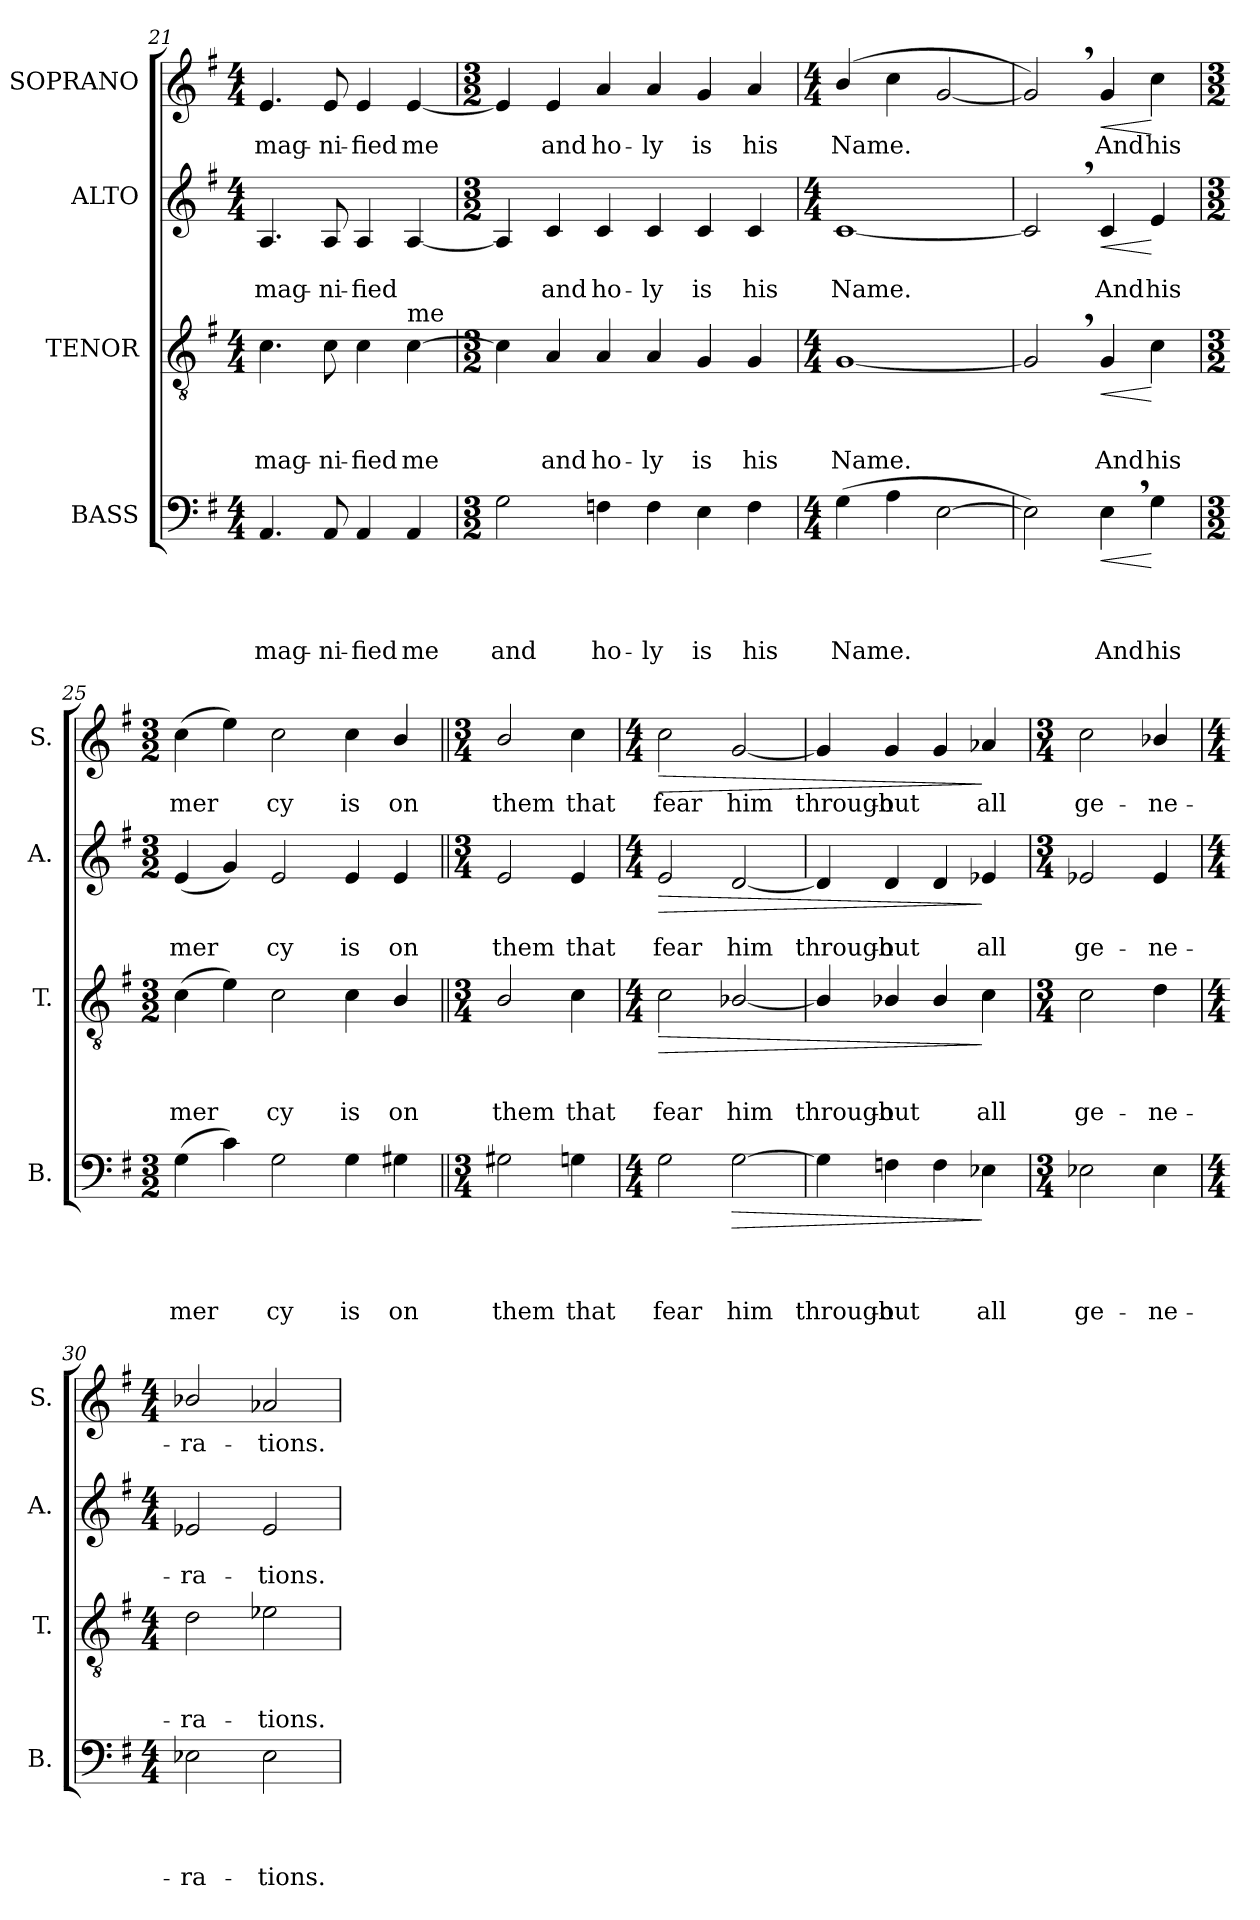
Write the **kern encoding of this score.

**kern	**text	**text	**text	**text	**dynam	**kern	**text	**text	**text	**dynam	**kern	**text	**text	**dynam	**kern	**text	**dynam
*part4	*part4	*part4	*part4	*part4	*part4	*part3	*part3	*part3	*part3	*part3	*part2	*part2	*part2	*part2	*part1	*part1	*part1
*staff4	*staff4	*staff4	*staff4	*staff4	*staff4	*staff3	*staff3	*staff3	*staff3	*staff3	*staff2	*staff2	*staff2	*staff2	*staff1	*staff1	*staff1
*I"BASS	*	*	*	*	*	*I"TENOR	*	*	*	*	*I"ALTO	*	*	*	*I"SOPRANO	*	*
*I'B.	*	*	*	*	*	*I'T.	*	*	*	*	*I'A.	*	*	*	*I'S.	*	*
*clefF4	*	*	*	*	*	*clefGv2	*	*	*	*	*clefG2	*	*	*	*clefG2	*	*
*k[f#]	*	*	*	*	*	*k[f#]	*	*	*	*	*k[f#]	*	*	*	*k[f#]	*	*
*G:	*	*	*	*	*	*G:	*	*	*	*	*G:	*	*	*	*G:	*	*
*M4/4	*	*	*	*	*	*M4/4	*	*	*	*	*M4/4	*	*	*	*M4/4	*	*
=21	=21	=21	=21	=21	=21	=21	=21	=21	=21	=21	=21	=21	=21	=21	=21	=21	=21
!	!	!	!	!LO:LY:b	!	!	!	!	!LO:LY:b	!	!	!	!LO:LY:b	!	!	!LO:LY:b	!
4.AA/	.	.	.	mag-	.	4.c\	.	.	mag-	.	4.A/	.	mag-	.	4.e/	mag-	.
!	!	!	!	!LO:LY:b	!	!	!	!	!LO:LY:b	!	!	!	!LO:LY:b	!	!	!LO:LY:b	!
8AA/	.	.	.	-ni-	.	8c\	.	.	-ni-	.	8A/	.	-ni-	.	8e/	-ni-	.
!	!	!	!	!LO:LY:b	!	!	!	!	!LO:LY:b	!	!	!	!LO:LY:b	!	!	!LO:LY:b	!
4AA/	.	.	.	-fied	.	4c\	.	.	-fied	.	4A/	.	-fied	.	4e/	-fied	.
!	!	!	!	!	!	!LO:TX:a:t=me	!	!	!	!	!	!	!	!	!	!	!
!	!	!	!	!LO:LY:b	!	!	!	!	!LO:LY:b	!	!	!	!	!	!	!LO:LY:b	!
4AA/	.	.	.	me	.	[>4c\	.	.	me	.	[<4A/	.	.	.	[<4e/	me	.
=22	=22	=22	=22	=22	=22	=22	=22	=22	=22	=22	=22	=22	=22	=22	=22	=22	=22
*M3/2	*	*	*	*	*	*M3/2	*	*	*	*	*M3/2	*	*	*	*M3/2	*	*
!	!	!	!	!LO:LY:b	!	!	!	!	!	!	!	!	!	!	!	!	!
2G\	.	.	.	and	.	4c\]	.	.	.	.	4A/]	.	.	.	4e/]	.	.
!	!	!	!	!	!	!	!	!	!LO:LY:b	!	!	!	!LO:LY:b	!	!	!LO:LY:b	!
.	.	.	.	.	.	4A/	.	.	and	.	4c/	.	and	.	4e/	and	.
!	!	!	!	!LO:LY:b	!	!	!	!	!LO:LY:b	!	!	!	!LO:LY:b	!	!	!LO:LY:b	!
4Fn\	.	.	.	ho-	.	4A/	.	.	ho-	.	4c/	.	ho-	.	4a/	ho-	.
!	!	!	!	!LO:LY:b	!	!	!	!	!LO:LY:b	!	!	!	!LO:LY:b	!	!	!LO:LY:b	!
4F\	.	.	.	-ly	.	4A/	.	.	-ly	.	4c/	.	-ly	.	4a/	-ly	.
!	!	!	!	!LO:LY:b	!	!	!	!	!LO:LY:b	!	!	!	!LO:LY:b	!	!	!LO:LY:b	!
4E\	.	.	.	is	.	4G/	.	.	is	.	4c/	.	is	.	4g/	is	.
!	!	!	!	!LO:LY:b	!	!	!	!	!LO:LY:b	!	!	!	!LO:LY:b	!	!	!LO:LY:b	!
4F\	.	.	.	his	.	4G/	.	.	his	.	4c/	.	his	.	4a/	his	.
=23	=23	=23	=23	=23	=23	=23	=23	=23	=23	=23	=23	=23	=23	=23	=23	=23	=23
*M4/4	*	*	*	*	*	*M4/4	*	*	*	*	*M4/4	*	*	*	*M4/4	*	*
!	!	!	!	!LO:LY:b	!	!	!	!	!LO:LY:b	!	!	!	!LO:LY:b	!	!	!LO:LY:b	!
(>4G\	.	.	.	Name.	.	[<1G	.	.	Name.	.	[<1c	.	Name.	.	(<4b/	Name.	.
4A\	.	.	.	.	.	.	.	.	.	.	.	.	.	.	4cc\	.	.
[>2E\	.	.	.	.	.	.	.	.	.	.	.	.	.	.	[<2g/	.	.
=24	=24	=24	=24	=24	=24	=24	=24	=24	=24	=24	=24	=24	=24	=24	=24	=24	=24
2E\])	.	.	.	.	.	2G,>/]	.	.	.	.	2c,>/]	.	.	.	2g,>/])	.	.
!	!	!	!	!LO:LY:b	!LO:HP:b	!	!	!	!LO:LY:b	!LO:HP:b	!	!	!LO:LY:b	!LO:HP:b	!	!LO:LY:b	!LO:HP:b
4E,>\	.	.	.	And	<	4G/	.	.	And	<	4c/	.	And	<	4g/	And	<
!	!	!	!	!LO:LY:b	!	!	!	!	!LO:LY:b	!	!	!	!LO:LY:b	!	!	!LO:LY:b	!
4G\	.	.	.	his	[	4c\	.	.	his	[	4e/	.	his	[	4cc\	his	[
=25	=25	=25	=25	=25	=25	=25	=25	=25	=25	=25	=25	=25	=25	=25	=25	=25	=25
*M3/2	*	*	*	*	*	*M3/2	*	*	*	*	*M3/2	*	*	*	*M3/2	*	*
!	!	!	!	!LO:LY:b	!	!	!	!	!LO:LY:b	!	!	!	!LO:LY:b	!	!	!LO:LY:b	!
(>4G\	.	.	.	mer	.	(>4c\	.	.	mer	.	(<4e/	.	mer	.	(>4cc\	mer	.
4c\)	.	.	.	.	.	4e\)	.	.	.	.	4g/)	.	.	.	4ee\)	.	.
!	!	!	!	!LO:LY:b	!	!	!	!	!LO:LY:b	!	!	!	!LO:LY:b	!	!	!LO:LY:b	!
2G\	.	.	.	cy	.	2c\	.	.	cy	.	2e/	.	cy	.	2cc\	cy	.
!	!	!	!	!LO:LY:b	!	!	!	!	!LO:LY:b	!	!	!	!LO:LY:b	!	!	!LO:LY:b	!
4G\	.	.	.	is	.	4c\	.	.	is	.	4e/	.	is	.	4cc\	is	.
!	!	!	!	!LO:LY:b	!	!	!	!	!LO:LY:b	!	!	!	!LO:LY:b	!	!	!LO:LY:b	!
4G#X\	.	.	.	on	.	4B/	.	.	on	.	4e/	.	on	.	4b/	on	.
!!LO:LB:g=z
=26||	=26||	=26||	=26||	=26||	=26||	=26||	=26||	=26||	=26||	=26||	=26||	=26||	=26||	=26||	=26||	=26||	=26||
*M3/4	*	*	*	*	*	*M3/4	*	*	*	*	*M3/4	*	*	*	*M3/4	*	*
!	!	!	!	!LO:LY:b	!	!	!	!	!LO:LY:b	!	!	!	!LO:LY:b	!	!	!LO:LY:b	!
2G#X\	.	.	.	them	.	2B/	.	.	them	.	2e/	.	them	.	2b/	them	.
!	!	!	!	!LO:LY:b	!	!	!	!	!LO:LY:b	!	!	!	!LO:LY:b	!	!	!LO:LY:b	!
4Gn\	.	.	.	that	.	4c\	.	.	that	.	4e/	.	that	.	4cc\	that	.
=27	=27	=27	=27	=27	=27	=27	=27	=27	=27	=27	=27	=27	=27	=27	=27	=27	=27
*M4/4	*	*	*	*	*	*M4/4	*	*	*	*	*M4/4	*	*	*	*M4/4	*	*
!	!	!	!	!LO:LY:b	!	!	!	!	!LO:LY:b	!LO:HP:b	!	!	!LO:LY:b	!LO:HP:b	!	!LO:LY:b	!LO:HP:b
2G\	.	.	.	fear	.	2c\	.	.	fear	>	2e/	.	fear	>	2cc\	fear	>
!	!	!	!	!LO:LY:b	!LO:HP:b	!	!	!	!LO:LY:b	!	!	!	!LO:LY:b	!	!	!LO:LY:b	!
[>2G\	.	.	.	him	>	[<2B-X/	.	.	him	.	[<2d/	.	him	.	[<2g/	him	.
=28	=28	=28	=28	=28	=28	=28	=28	=28	=28	=28	=28	=28	=28	=28	=28	=28	=28
!	!	!	!	!LO:LY:b	!	!	!	!	!LO:LY:b	!	!	!	!LO:LY:b	!	!	!LO:LY:b	!
4G\]	.	.	.	through-	.	4B-/]	.	.	through-	.	4d/]	.	through-	.	4g/]	through-	.
!	!	!	!	!LO:LY:b	!	!	!	!	!LO:LY:b	!	!	!	!LO:LY:b	!	!	!LO:LY:b	!
4Fn\	.	.	.	-out	.	4B-X/	.	.	-out	.	4d/	.	-out	.	4g/	-out	.
4F\	.	.	.	.	.	4B-/	.	.	.	.	4d/	.	.	.	4g/	.	.
!	!	!	!	!LO:LY:b	!	!	!	!	!LO:LY:b	!	!	!	!LO:LY:b	!	!	!LO:LY:b	!
4E-X\	.	.	.	all	]	4c\	.	.	all	]	4e-X/	.	all	]	4a-X/	all	]
=29	=29	=29	=29	=29	=29	=29	=29	=29	=29	=29	=29	=29	=29	=29	=29	=29	=29
*M3/4	*	*	*	*	*	*M3/4	*	*	*	*	*M3/4	*	*	*	*M3/4	*	*
!	!	!	!	!LO:LY:b	!	!	!	!	!LO:LY:b	!	!	!	!LO:LY:b	!	!	!LO:LY:b	!
2E-X\	.	.	.	ge-	.	2c\	.	.	ge-	.	2e-X/	.	ge-	.	2cc\	ge-	.
!	!	!	!	!LO:LY:b	!	!	!	!	!LO:LY:b	!	!	!	!LO:LY:b	!	!	!LO:LY:b	!
4E-\	.	.	.	-ne-	.	4d\	.	.	-ne-	.	4e-/	.	-ne-	.	4b-X/	-ne-	.
=30	=30	=30	=30	=30	=30	=30	=30	=30	=30	=30	=30	=30	=30	=30	=30	=30	=30
*M4/4	*	*	*	*	*	*M4/4	*	*	*	*	*M4/4	*	*	*	*M4/4	*	*
!	!	!	!	!LO:LY:b	!	!	!	!	!LO:LY:b	!	!	!	!LO:LY:b	!	!	!LO:LY:b	!
2E-X\	.	.	.	-ra-	.	2d\	.	.	-ra-	.	2e-X/	.	-ra-	.	2b-X/	-ra-	.
!	!	!	!	!LO:LY:b	!	!	!	!	!LO:LY:b	!	!	!	!LO:LY:b	!	!	!LO:LY:b	!
2E-\	.	.	.	-tions.	.	2e-X\	.	.	-tions.	.	2e-/	.	-tions.	.	2a-X/	-tions.	.
=	=	=	=	=	=	=	=	=	=	=	=	=	=	=	=	=	=
*-	*-	*-	*-	*-	*-	*-	*-	*-	*-	*-	*-	*-	*-	*-	*-	*-	*-
